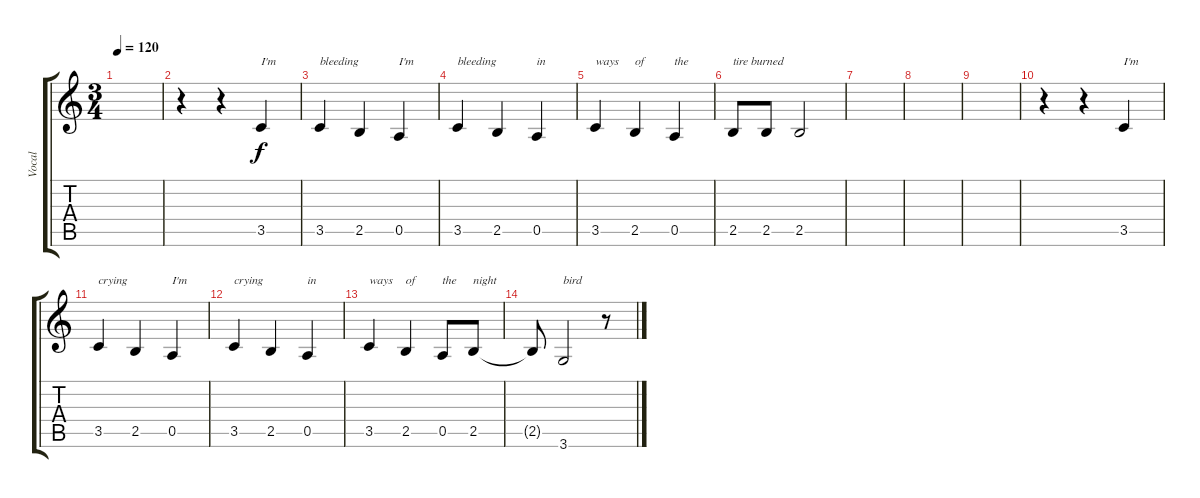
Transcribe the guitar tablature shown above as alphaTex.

\track ("Vocal" "Vocal") {instrument contrabass}
\staff {score tabs}
\tuning (E4 B3 G3 D3 A2 E2) {hide}
\ts (3 4)
\tempo 120
\clef g2
\ks c
|
r.4 r.4 3.5.4{txt "I'm"} |
3.5.4{txt "bleeding"} 2.5.4 0.5.4{txt "I'm"} |
3.5.4{txt "bleeding"} 2.5.4 0.5.4{txt "in"} |
3.5.4{txt "ways"} 2.5.4{txt "of"} 0.5.4{txt "the"} |
2.5.8{txt "tire burned"} 2.5.8 2.5.2 |
|
|
|
r.4 r.4 3.5.4{txt "I'm"} |
3.5.4{txt "crying"} 2.5.4 0.5.4{txt "I'm"} |
3.5.4{txt "crying"} 2.5.4 0.5.4{txt "in"} |
3.5.4{txt "ways"} 2.5.4{txt "of"} 0.5.8{txt "the"} 2.5.8{txt "night"} |
2.5{t}.8 3.6.2{txt "bird"} r.8
